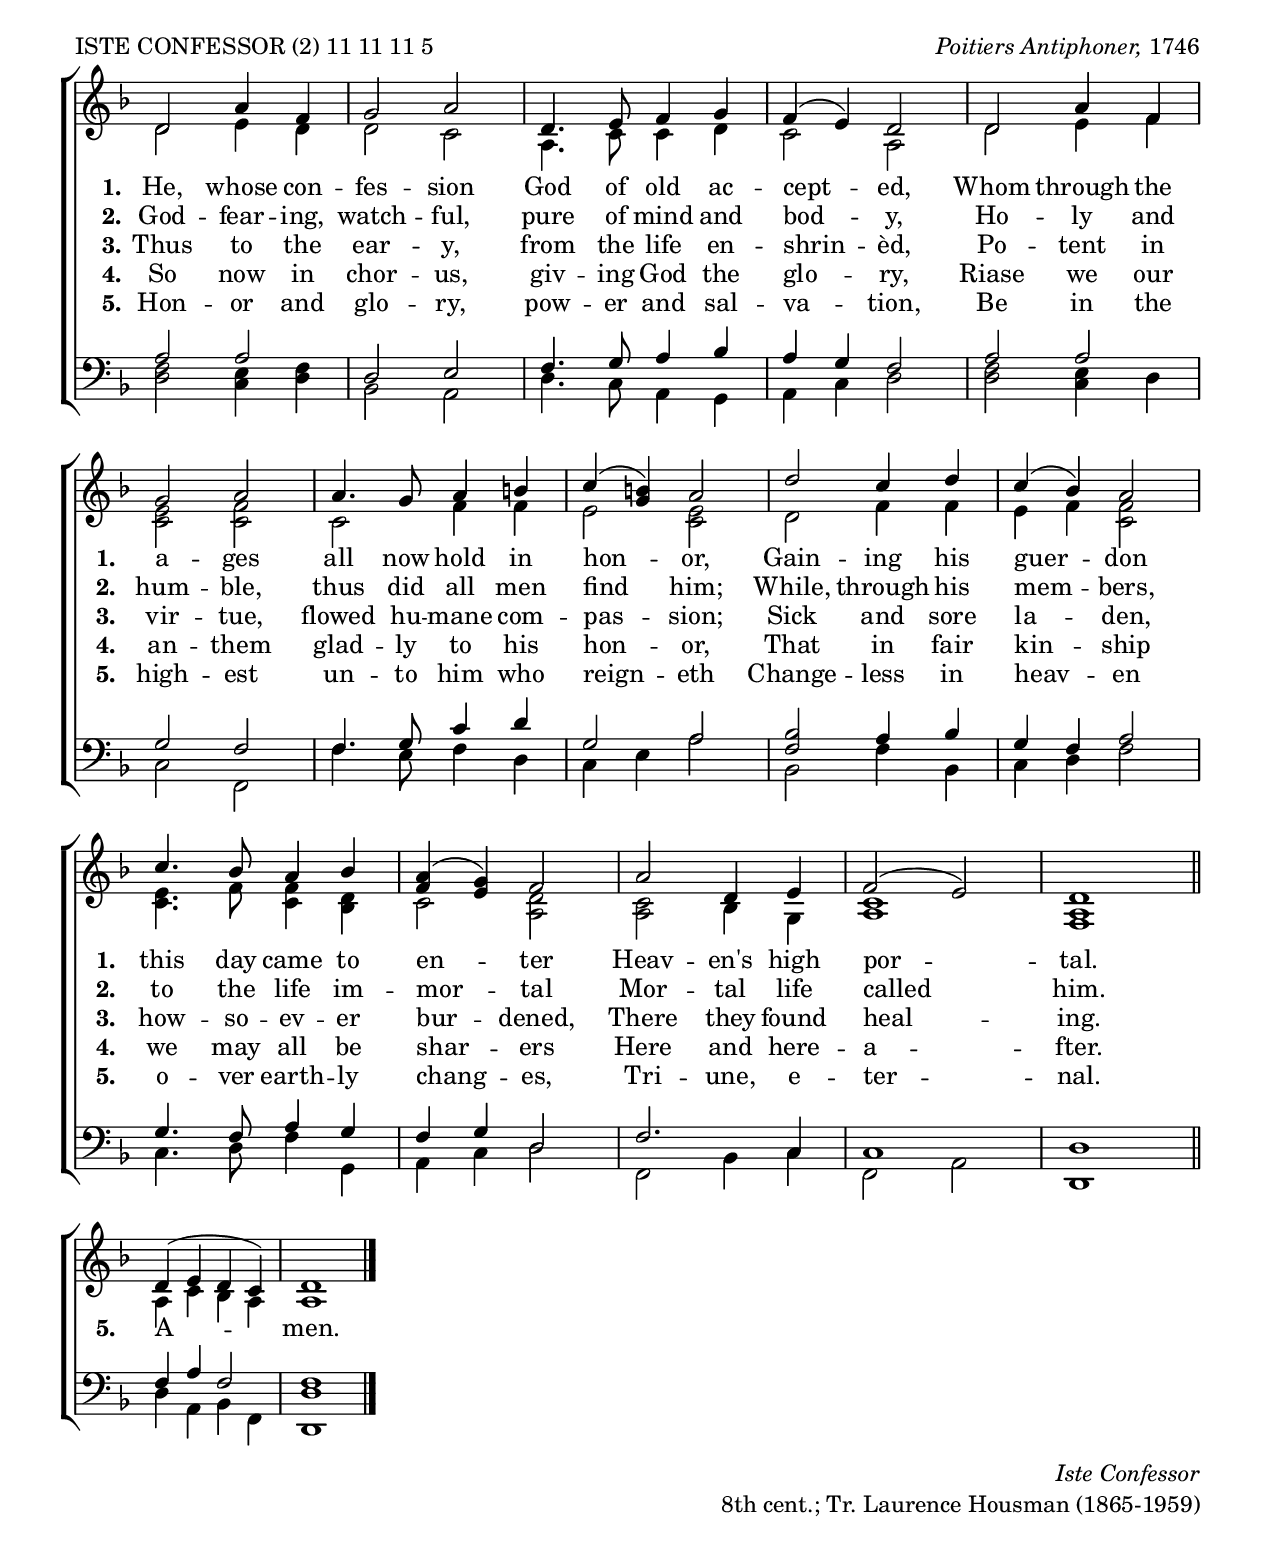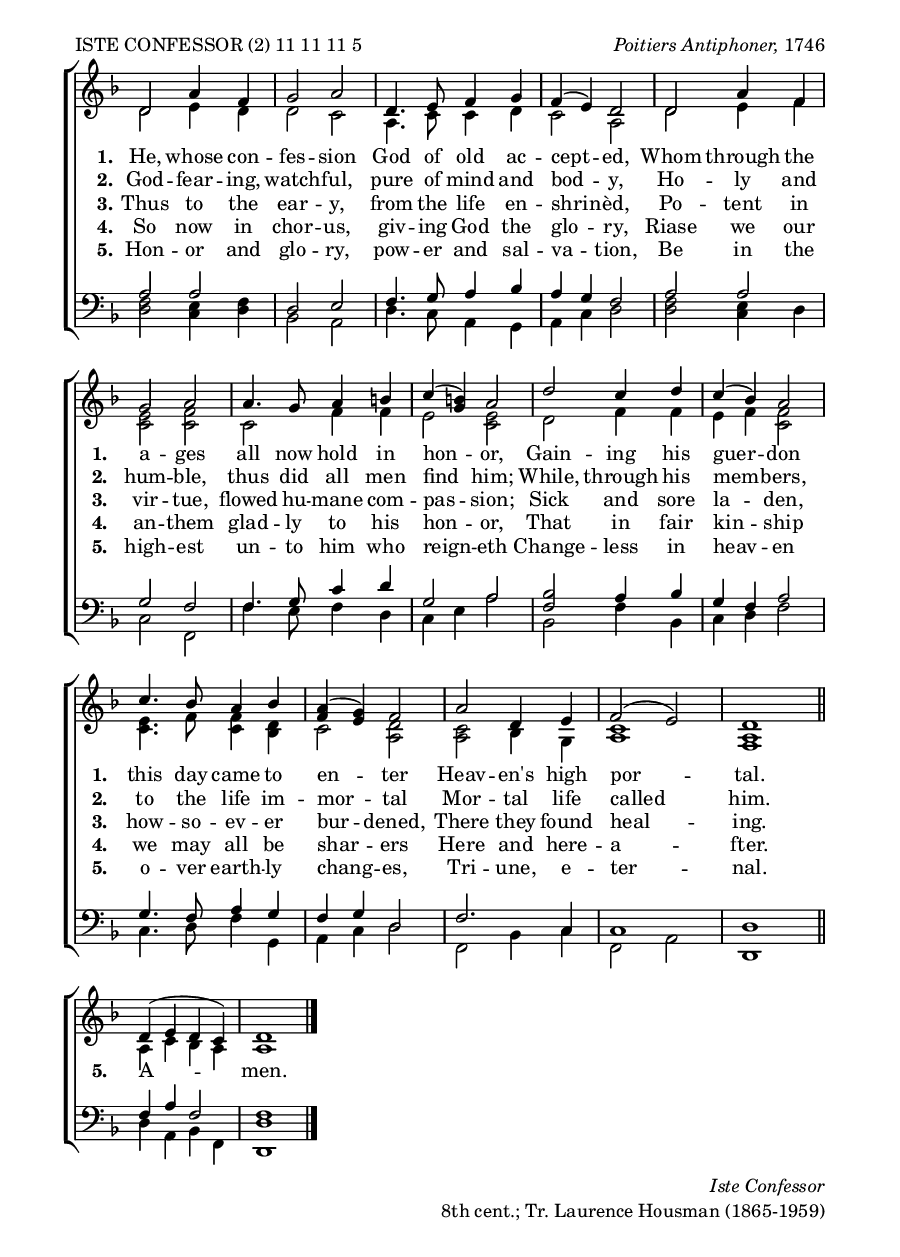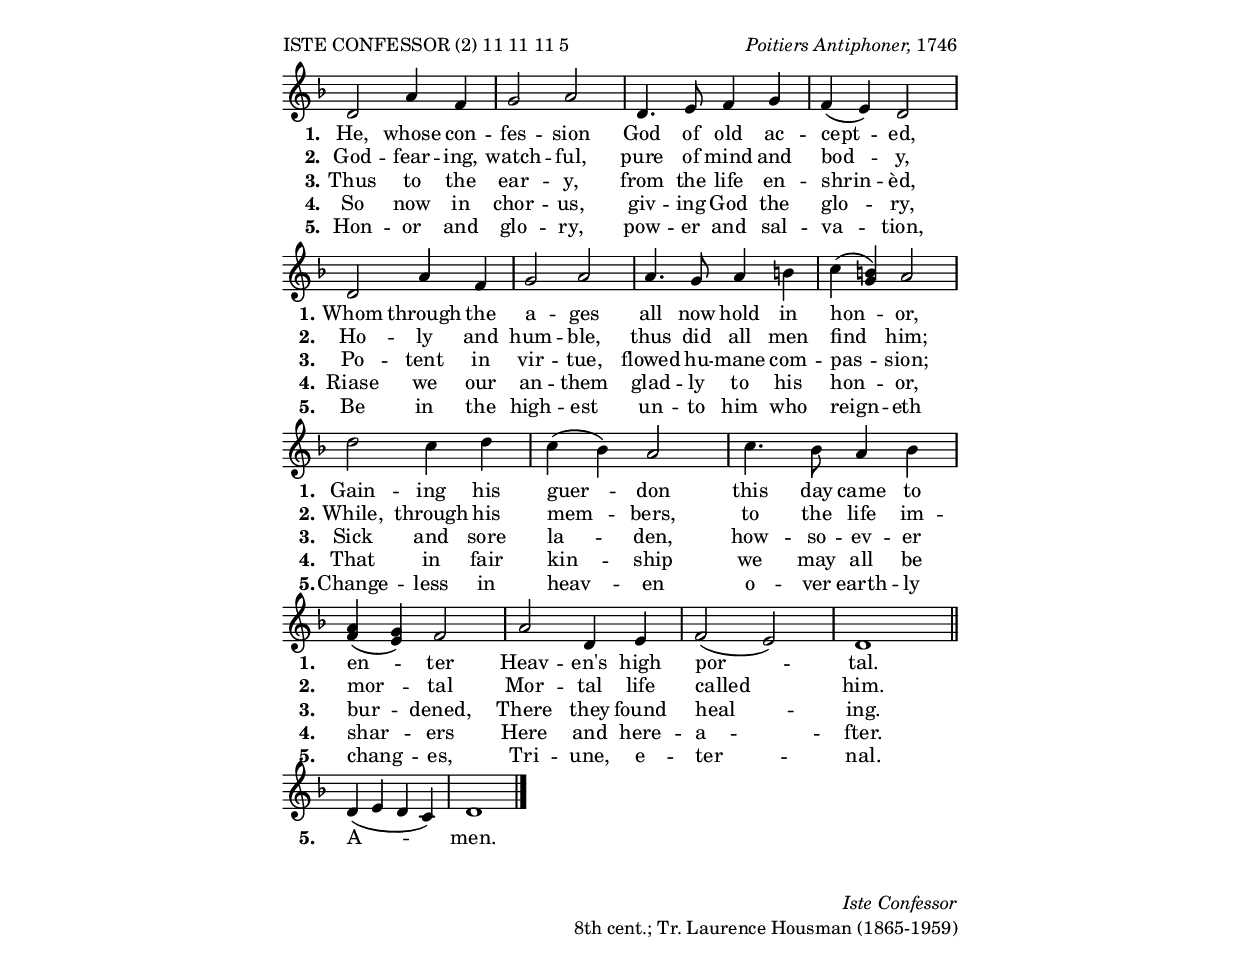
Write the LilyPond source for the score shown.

\version "2.18.2"
\include "english.ly"
\include "hymn_definitions.ly"

top = \markup {
  \fill-line {
    \column {
      \line {ISTE CONFESSOR (2)   11 11 11 5}
    }
    \column{
      \line {\italic "Poitiers Antiphoner," 1746}
    }
  }
}

bottom = \markup  {
  \fill-line {
    \null
    \right-column {
      \line {\italic "Iste Confessor"}
      \line {8th cent.; Tr. Laurence Housman (1865-1959)}
    }
  }
}

\header {
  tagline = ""
}

global = {
  \key f \major
  \time 4/4
  \autoBeamOff
  \set Staff.midiInstrument = "church organ"
}

melody = \relative c' {
  \global
  d2 a'4 f |
  g2 a |
  d,4. e8 f4 g |
  f( e) d2 |
  
  d2 a'4 f |
  g2 a |
  a4. g8 a4 b |
  c( <g b>) a2 |
  
  d2 c4 d |
  c( bf) a2 |
  c4. bf8 a4 bf |
  <f a>( <e g>) f2 |
  
  a2 d,4 e |
  f2( e) |
  d1 \bar "||" \break
  
  d4( e d c) |
  d1 \bar "|."
}

melodya = \relative c' {
  \global
  d2 a'4 f |
  g2 a |
  d,4. e8 f4 g |
  f( e) d2 |
  
  d2 a'4 f |
  g2 a |
  a4. g8 a4 b |
  c( b) a2 |
  
  d2 c4 d |
  c( bf) a2 |
  c4. bf8 a4 bf |
  a( g) f2 |
  
  a2 d,4 e |
  f2( e) |
  d1 \bar "||" \break
  
  d4( e d c) |
  d1 \bar "|."
}

alto = \relative c' {
  \global
  d2 e4 d |
  d2 c |
  a4. c8 c4 d |
  c2 a |
  
  d2 e4 f |
  <c e>2 <c f> |
  c2 f4 f |
  e2 <c e> |
  
  d2 f4 f |
  e f <c f>2 |
  <c e>4. f8 <c f>4 <bf d> |
  c2 <a d>2 
  
  <a c> bf4 g |
  <a c>1 |
  <f a>1 |
  
  a4 c bf a |
  a1
}

tenor = \relative c' {
  \global
  a2 a |
  d, e |
  f4. g8 a4 bf |
  a g f2 |
  
  a2 a |
  g f |
  f4. g8 c4 d |
  g,2 a |
  
  <f bf> a4 bf |
  g f a2 |
  
  g4. f8 a4 g |
  f g d2 |
  
  f2. c4 |
  c1 d |
  
  f4 a f2 |
  <d f>1
}

bass = \relative c {
  \global
  <d f>2 <c e>4 <d f> |
  bf2 a |
  d4. c8 a4 g |
  a c d2 |
  
  <d f>2 <c e>4 d |
  c2 f, |
  f'4. e8 f4 d |
  c e a2 |
  
  bf,2 f'4 bf, |
  c d f2 |
  c4. d8 f4 g, |
  a c d2 |
  f,2 bf4 c |
  f,2 a |
  d,1 |
  
  d'4 a bf f |
  d1
}

verseOne = \lyricmode {
  \vOne
  He, whose con -- fes -- sion God of old ac -- cept -- ed,
  Whom through the a -- ges all now hold in hon -- or,
  Gain -- ing his guer -- don this day came to en -- ter
  Heav -- en's high por -- tal.
}

verseTwo = \lyricmode {
  \vTwo
  God -- fear -- ing, watch -- ful, pure of mind and bod -- y,
  Ho -- ly and hum -- ble, thus did all men find him;
  While, through his mem -- bers, to the life im -- mor -- tal
  Mor -- tal life called him.
}

verseThree = \lyricmode {
  \vThree
  Thus to the ear -- y, from the life en -- shrin -- èd,
  Po -- tent in vir -- tue, flowed hu -- mane com -- pas -- sion;
  Sick and sore la -- den, how -- so -- ev -- er bur -- dened,
  There they found heal -- ing.
}

verseFour = \lyricmode {
  \vFour
  So now in chor -- us, giv -- ing God the glo -- ry,
  Riase we our an -- them glad -- ly to his hon -- or,
  That in fair kin -- ship we may all be shar -- ers
  Here and here -- a -- fter.
}

verseFive = \lyricmode {
  \vFive
    Hon -- or and glo -- ry, pow -- er and sal -- va -- tion,
    Be in the high -- est un -- to him who reign -- eth
    Change -- less in heav -- en o -- ver earth -- ly chang -- es,
    Tri -- une, e -- ter -- nal.
    A -- men.
}

\book {
  \include "hymn_paper.ly"
  \header {
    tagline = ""
  }
  \top
  \score {
    \new ChoirStaff <<
      \new Staff  <<
        \new Voice = "soprano" { \voiceOne \melody }
        \new Voice = "alto" { \voiceTwo \alto }
      >>
      \new Lyrics  \lyricsto soprano \verseOne
      \new Lyrics  \lyricsto soprano \verseTwo
      \new Lyrics  \lyricsto soprano \verseThree
      \new Lyrics \lyricsto soprano \verseFour
      \new Lyrics \lyricsto soprano \verseFive
      \new Staff  <<
        \clef bass
        \new Voice = "tenor" { \voiceOne \tenor }
        \new Voice = "bass" { \voiceTwo \bass }
      >>
    >>
    \midi {
      \context {
        \Score
        tempoWholesPerMinute = #(ly:make-moment 96 4)
      }
    }
    \include "hymn_layout_ragged.ly"
  }
  \bottom
}

%%%%%%
%%%%%%
%%%%%%
#(define output-suffix "Hymnal")
\book {
  \include "hymn_hymnal_paper.ly"
  \header {
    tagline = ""
  }
  \top
  \score { %\transpose c d
    \new ChoirStaff <<
      \new Staff  <<
        \new Voice = "soprano" { \voiceOne \melody }
        \new Voice = "alto" { \voiceTwo \alto }
      >>
      \new Lyrics  \lyricsto soprano \verseOne
      \new Lyrics  \lyricsto soprano \verseTwo
      \new Lyrics  \lyricsto soprano \verseThree
      \new Lyrics \lyricsto soprano \verseFour
      \new Lyrics \lyricsto soprano \verseFive
      \new Staff  <<
        \clef bass
        \new Voice = "tenor" { \voiceOne \tenor }
        \new Voice = "bass" { \voiceTwo \bass }
      >>
    >>
    \midi {
      \context {
        \Score
        tempoWholesPerMinute = #(ly:make-moment 96 4)
      }
    }
    \include "hymn_layout_ragged.ly"
  }    
  \bottom
}

%%%%%%
%%%%%%
%%%%%%
#(define output-suffix "Melody")
\book {
  \include "lilypond-book-preamble.ly"
  \include "hymn_melody_paper.ly"
  \top
  \score {
    %\transpose c bf,
    <<
      \new Voice = "tune" {
        \melody
      }
      \new Lyrics \lyricsto "tune" { \verseOne }
      \new Lyrics \lyricsto "tune" { \verseTwo }
      \new Lyrics \lyricsto "tune" { \verseThree }
      \new Lyrics \lyricsto "tune" { \verseFour}
      \new Lyrics \lyricsto "tune" {
        \verseFive }
    >>
    \include "hymn_layout_ragged.ly"
  }
  \markup {
    \vspace #0.5
  }
  \bottom
}
